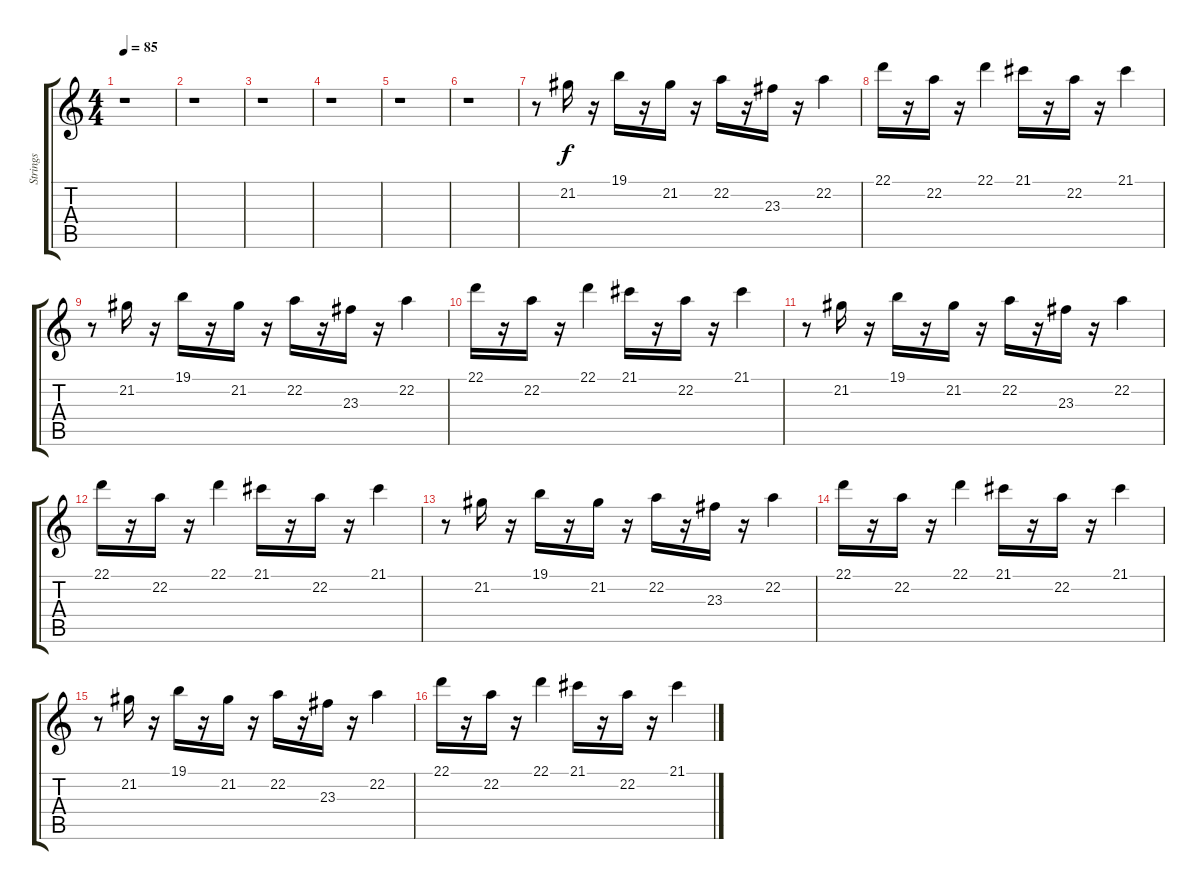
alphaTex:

\track ("Strings" "Strings") {instrument tremolostrings}
\staff {score tabs}
\tuning (E4 B3 G3 D3 A2 E2) {hide}
\ts (4 4)
\tempo 85
\clef g2
\ks c
r.1{dy f} |
r.1 |
r.1 |
r.1 |
r.1 |
r.1 |
r.8 21.2.16 r.16 19.1.16 r.16 21.2.16 r.16 22.2.16 r.16 23.3.16 r.16 22.2.4 |
22.1.16 r.16 22.2.16 r.16 22.1.4 21.1.16 r.16 22.2.16 r.16 21.1.4 |
r.8 21.2.16 r.16 19.1.16 r.16 21.2.16 r.16 22.2.16 r.16 23.3.16 r.16 22.2.4 |
22.1.16 r.16 22.2.16 r.16 22.1.4 21.1.16 r.16 22.2.16 r.16 21.1.4 |
r.8 21.2.16 r.16 19.1.16 r.16 21.2.16 r.16 22.2.16 r.16 23.3.16 r.16 22.2.4 |
22.1.16 r.16 22.2.16 r.16 22.1.4 21.1.16 r.16 22.2.16 r.16 21.1.4 |
r.8 21.2.16 r.16 19.1.16 r.16 21.2.16 r.16 22.2.16 r.16 23.3.16 r.16 22.2.4 |
22.1.16 r.16 22.2.16 r.16 22.1.4 21.1.16 r.16 22.2.16 r.16 21.1.4 |
r.8 21.2.16 r.16 19.1.16 r.16 21.2.16 r.16 22.2.16 r.16 23.3.16 r.16 22.2.4 |
22.1.16 r.16 22.2.16 r.16 22.1.4 21.1.16 r.16 22.2.16 r.16 21.1.4
